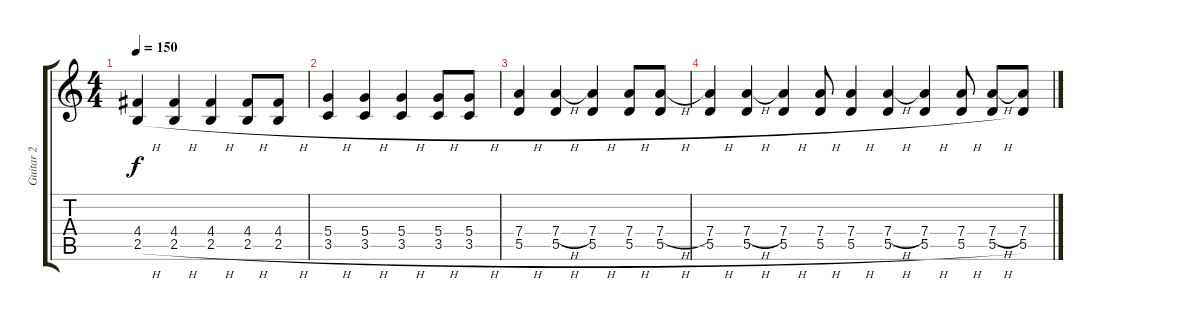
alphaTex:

\track ("Guitar 2" "Guitar 2") {instrument overdrivenguitar}
\staff {score tabs}
\tuning (E4 B3 G3 D3 A2 E2) {hide}
\ts (4 4)
\tempo 150
\clef g2
\ks c
(4.4 2.5{h}).4{dy f} (4.4 2.5{h}).4 (4.4 2.5{h}).4 (4.4 2.5{h}).8 (4.4 2.5{h}).8 |
(5.4 3.5{h}).4 (5.4 3.5{h}).4 (5.4 3.5{h}).4 (5.4 3.5{h}).8 (5.4 3.5{h}).8 |
(7.4 5.5{h}).4 (7.4{h} 5.5{h}).4 (7.4 5.5{h}).4 (7.4 5.5{h}).8 (7.4{h} 5.5{h}).8 |
(7.4 5.5{h}).4 (7.4{h} 5.5{h}).4 (7.4 5.5{h}).4 (7.4 5.5{h}).8 (7.4 5.5{h}).4 (7.4{h} 5.5{h}).4 (7.4 5.5{h}).4 (7.4 5.5{h}).8 (7.4{h} 5.5{h}).8 (7.4 5.5).8
